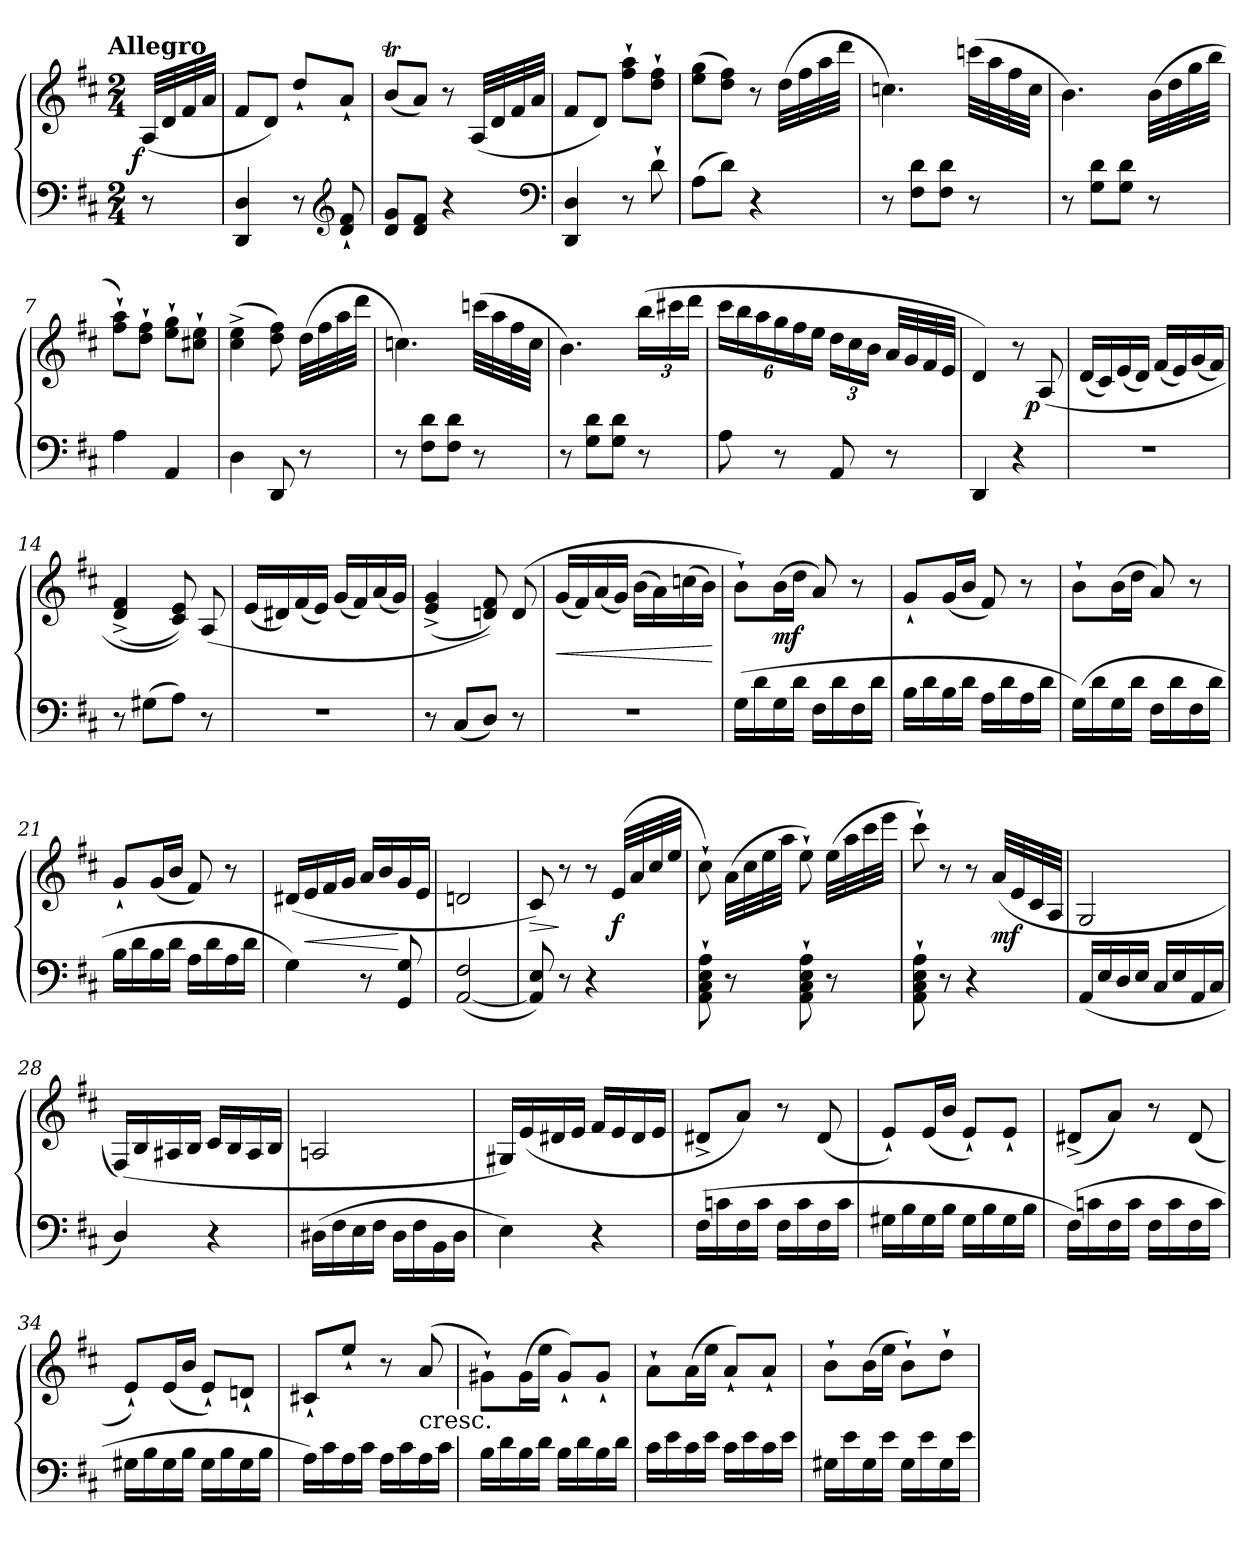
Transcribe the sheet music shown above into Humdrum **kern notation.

**kern	**kern	**dynam
*part1	*part1	*part1
*staff2	*staff1	*staff1/2
*clefF4	*clefG2	*
*k[f#c#]	*k[f#c#]	*
*D:	*D:	*
!!LO:TX:omd:t=Allegro
*M2/4	*M2/4	*
*MM120	*MM120	*
=	=	=
!	!	!LO:DY:rj
8r	(32ALLL	f
.	32d	.
.	32f#	.
.	32aJJJ	.
=1	=1	=1
4DD 4D	8f#L	.
.	8dJ)	.
8r	8dd`/L	.
*clefG2	*	*
8d` 8f#`	8a`/J	.
=2	=2	=2
8d 8gL	(8bTL	.
8d 8f#J	8aJ)	.
4r	8r	.
.	(32ALLL	.
.	32d	.
.	32f#	.
.	32aJJJ	.
*clefF4	*	*
=3	=3	=3
4DD 4D	8f#L	.
.	8dJ)	.
8r	8ff#` 8aa`L	.
8d`	8dd` 8ff#`J	.
=4	=4	=4
(8AL	(8ee 8ggL	.
8dJ)	8dd 8ff#J)	.
4r	8r	.
.	(32ddLLL	.
.	32ff#	.
.	32aa	.
.	32dddJJJ	.
=5	=5	=5
8r	4.ccn)	.
8F# 8dL	.	.
8F# 8dJ	.	.
8r	(32cccnLLL	.
.	32aa	.
.	32ff#	.
.	32ccJJJ	.
!!LO:LB:g=z
=6	=6	=6
8r	4.b)	.
8G 8dL	.	.
8G 8dJ	.	.
8r	(32bLLL	.
.	32dd	.
.	32gg	.
.	32bbJJJ	.
=7	=7	=7
4A	8ff#` 8aa`L)	.
.	8dd` 8ff#`J	.
4AA	8ee` 8gg`L	.
.	8cc#X` 8ee`J	.
=8	=8	=8
4D	(4cc#^< 4ee^<	.
8DD	8dd 8ff#)	.
8r	(32ddLLL	.
.	32ff#	.
.	32aa	.
.	32dddJJJ	.
=9	=9	=9
8r	4.ccn)	.
8F# 8dL	.	.
8F# 8dJ	.	.
8r	(32cccnLLL	.
.	32aa	.
.	32ff#	.
.	32ccJJJ	.
=10	=10	=10
8r	4.b)	.
8G 8dL	.	.
8G 8dJ	.	.
8r	(24bbLL	.
.	24ccc#X	.
.	24dddJJ	.
=11	=11	=11
*	*Xbrackettup	*
8A	24ccc#LL	.
.	24bb	.
.	24aa	.
8r	24gg	.
.	24ff#	.
.	24eeJJ	.
8AA	24ddLL	.
.	24cc#	.
.	24bJJ	.
8r	32aLLL	.
.	32g	.
.	32f#	.
.	32eJJJ	.
!!LO:LB:g=z
=12	=12	=12
4DD	4d)	.
4r	8r	.
!	!	!LO:DY:rj
.	(>8A	p
=13	=13	=13
2r	(16dLL	.
.	16c#)	.
.	(16e	.
.	16dJJ)	.
.	(16f#LL	.
.	16e)	.
.	(16g	.
.	16f#JJ)	.
=14	=14	=14
8r	(4d^ 4f#^	.
(8G#XL	.	.
8AJ)	8c# 8e))	.
8r	(>8A	.
=15	=15	=15
2r	(16eLL	.
.	16d#X)	.
.	(16f#	.
.	16eJJ)	.
.	(16gLL	.
.	16f#)	.
.	(16a	.
.	16gJJ)	.
=16	=16	=16
8r	(4e^ 4g^	.
(8C#L	.	.
8DJ)	8dn 8f#))	.
8r	(8d	.
=17	=17	=17
2r	(16gLL	<
.	16f#)	.
.	(16a	.
.	16gJJ)	.
.	(16bLL	.
.	16a)	.
.	(16ccn	.
.	16bJJ)	.
.	.	[
=18	=18	=18
(16GLL	8b`L)	.
16d	.	.
16G	(16bL	mf
16dJJ	16ddJJ	.
16F#LL	8a)	.
16d	.	.
16F#	8r	.
16dJJ	.	.
!!LO:LB:g=z
=19	=19	=19
16BLL	8g`L	.
16d	.	.
16B	(16gL	.
16dJJ	16bJJ	.
16ALL	8f#)	.
16d	.	.
16A	8r	.
16dJJ	.	.
=20	=20	=20
(16GLL)	8b`L	.
16d	.	.
16G	(16bL	.
16dJJ	16ddJJ	.
16F#LL	8a)	.
16d	.	.
16F#	8r	.
16dJJ	.	.
=21	=21	=21
16BLL	8g`L	.
16d	.	.
16B	(16gL	.
16dJJ	16bJJ	.
16ALL	8f#)	.
16d	.	.
16A	8r	.
16dJJ	.	.
=22	=22	=22
4G)	(16d#XLL	.
.	16e	<
.	16f#	.
.	16gJJ	.
8r	16aLL	.
.	16b	.
8GG 8G	16g	[
.	16eJJ	.
=23	=23	=23
(>[2AA 2F#	2dn	.
=24	=24	=24
8AA] 8E)	8c#)	>
8r	8r	]
4r	8r	.
.	(<32eLLL	f
.	32a	.
.	32cc#	.
.	32eeJJJ	.
!!LO:LB:g=z
=25	=25	=25
8AA` 8C#` 8E` 8A`	8cc#`)	.
8r	(32aLLL	.
.	32cc#	.
.	32ee	.
.	32aaJJJ	.
8AA` 8C#` 8E` 8A`	8ee`)	.
8r	(32eeLLL	.
.	32aa	.
.	32ccc#	.
.	32eeeJJJ	.
=26	=26	=26
8AA` 8C#` 8E` 8A`	8ccc#`)	.
8r	8r	.
4r	8r	.
.	(32aLLL	mf
.	32e	.
.	32c#	.
.	32AJJJ	.
=27	=27	=27
(16AALL	2G	.
16E	.	.
16D	.	.
16EJJ	.	.
16C#LL	.	.
16E	.	.
16AA	.	.
16C#JJ	.	.
=28	=28	=28
4D/)	(16F#LL)	.
.	16B	.
.	16A#X	.
.	16BJJ	.
4r	16c#LL	.
.	16B	.
.	16A#	.
.	16BJJ	.
=29	=29	=29
(16D#XLL	2An	.
16F#	.	.
16E	.	.
16F#JJ	.	.
16D#LL	.	.
16F#	.	.
16BB	.	.
16D#JJ	.	.
=30	=30	=30
4E)	16G#XLL)	.
.	(16e	.
.	16d#X	.
.	16eJJ	.
4r	16f#LL	.
.	16e	.
.	16d#	.
.	16eJJ	.
!!LO:LB:g=z
=31	=31	=31
(16F#LL	8d#X^L	.
16cn	.	.
16F#	8aJ)	.
16cJJ	.	.
16F#LL	8r	.
16c	.	.
16F#	(8d#	.
16cJJ	.	.
=32	=32	=32
16G#XLL	8e`L)	.
16B	.	.
16G#	(16eL	.
16BJJ	16bJJ	.
16G#LL	8e`L)	.
16B	.	.
16G#	8e`J	.
16BJJ	.	.
=33	=33	=33
(16F#LL)	(8d#X^L	.
16cn	.	.
16F#	8aJ)	.
16cJJ	.	.
16F#LL	8r	.
16c	.	.
16F#	(8d#	.
16cJJ	.	.
=34	=34	=34
16G#XLL	8e`L)	.
16B	.	.
16G#	(16eL	.
16BJJ	16bJJ	.
16G#LL	8e`L)	.
16B	.	.
16G#	8dn`J	.
16BJJ	.	.
=35	=35	=35
16ALL)	8c#X`L	.
16c#	.	.
16A	8ee`J	.
16c#JJ	.	.
16ALL	8r	.
16c#	.	.
!	!LO:TX:c:t=cresc.	!
16A	(<8a	.
16c#JJ	.	.
=36	=36	=36
16BLL	8g#X`\L)	.
16d	.	.
16B	(16g#\L	.
16dJJ	16ee\JJ	.
16BLL	8g#`L)	.
16d	.	.
16B	8g#`J	.
16dJJ	.	.
!!LO:LB:g=z
=37	=37	=37
16c#LL	8a`L	.
16e	.	.
16c#	(16aL	.
16eJJ	16eeJJ	.
16c#LL	8a`L)	.
16e	.	.
16c#	8a`J	.
16eJJ	.	.
=38	=38	=38
16G#XLL	8b`L	.
16e	.	.
16G#	(16bL	.
16eJJ	16eeJJ	.
16G#LL	8b`L)	.
16e	.	.
16G#	8dd`J	.
16eJJ	.	.
=	=	=
*-	*-	*-
